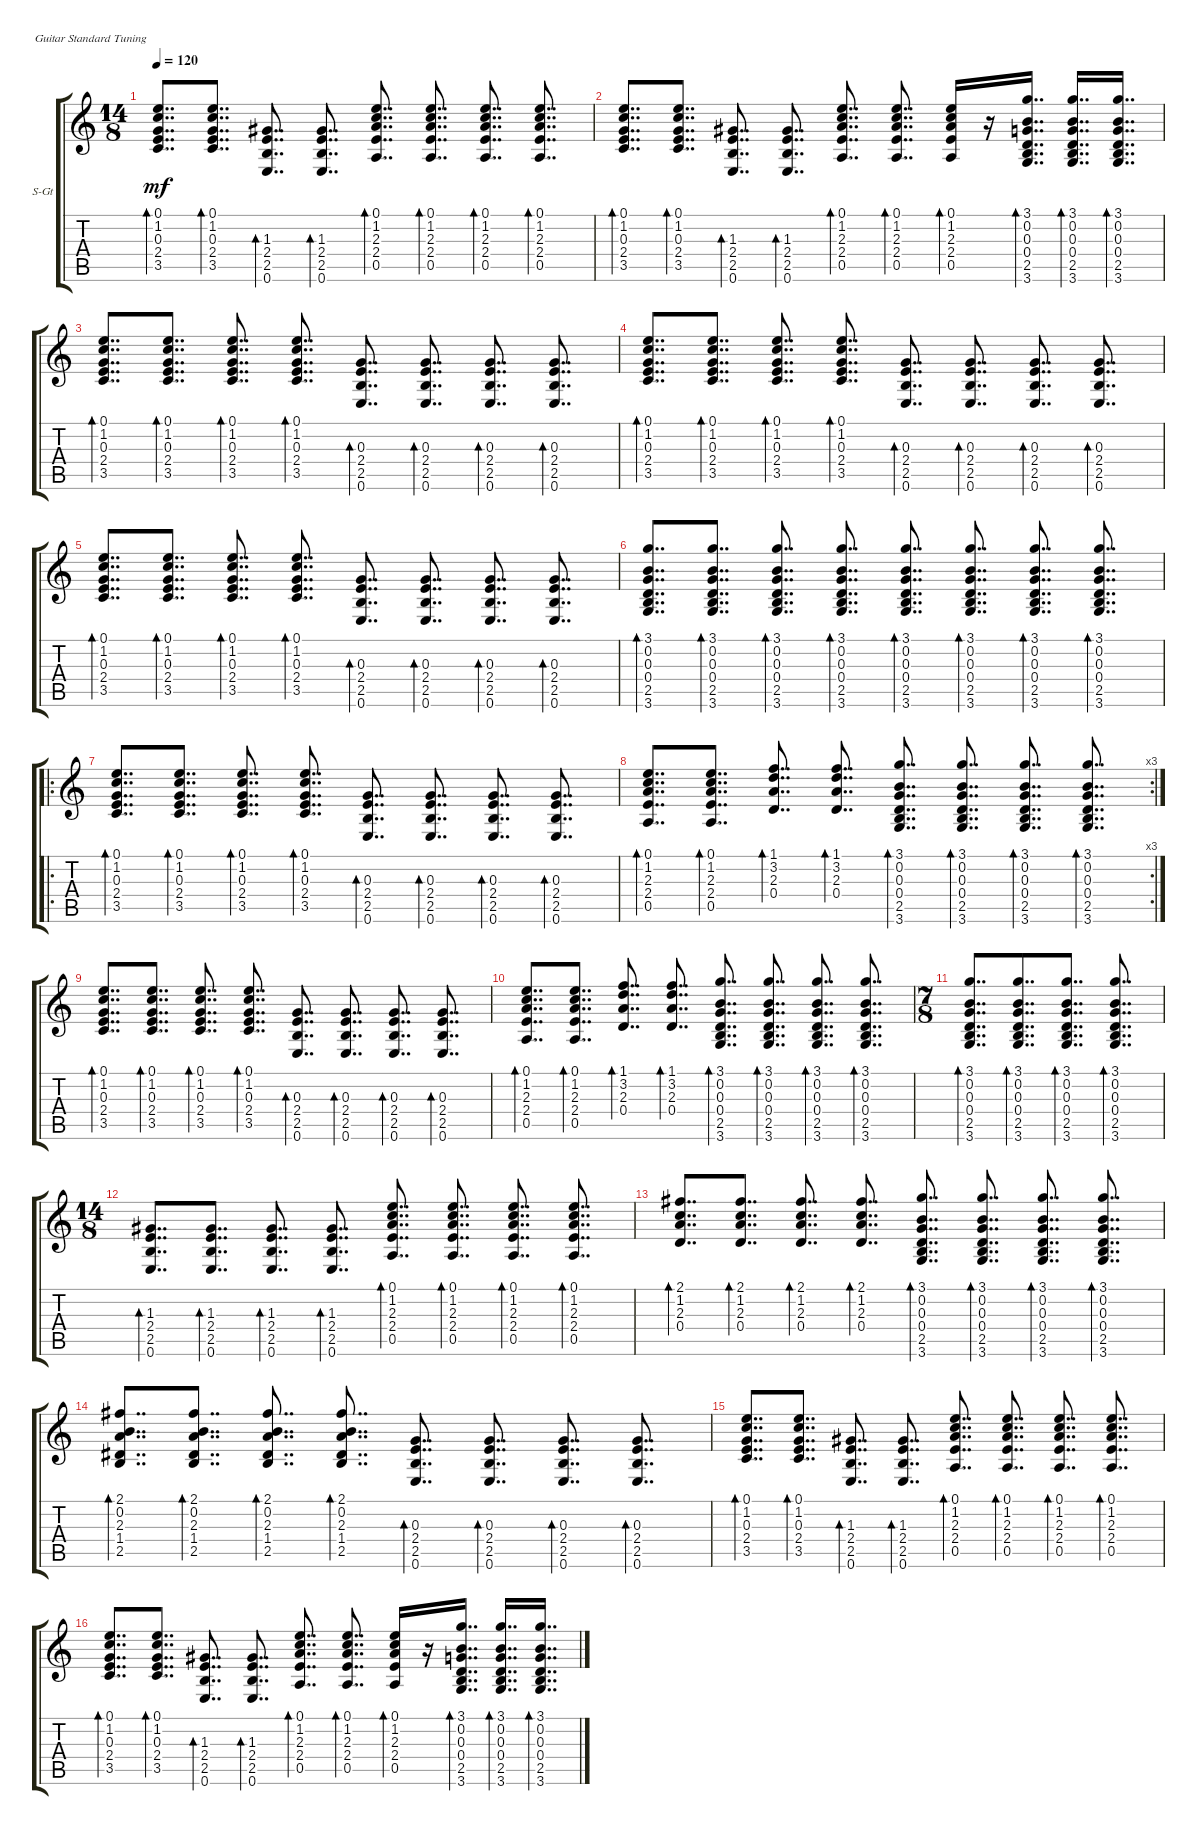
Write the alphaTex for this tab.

\defaultSystemsLayout 4
\bracketExtendMode groupsimilarinstruments
\firstSystemTrackNameOrientation horizontal
\otherSystemsTrackNameOrientation horizontal
\track ("Steel Guitar" "S-Gt") {instrument acousticguitarsteel}
\staff {score tabs}
\tuning (E4 B3 G3 D3 A2 E2)
\ts (14 8)
\tempo 120
\clef g2
\ks c
(3.5 2.4 0.3 1.2 0.1).8{dd bd 37 dy mf} (3.5 2.4 0.3 1.2 0.1).8{dd bd 37} (0.6 2.5 2.4 1.3).8{dd bd 33} (0.6 2.5 2.4 1.3).8{dd bd 33} (0.5 2.4 2.3 1.2 0.1).8{dd bd 37} (0.5 2.4 2.3 1.2 0.1).8{dd bd 37} (0.5 2.4 2.3 1.2 0.1).8{dd bd 37} (0.5 2.4 2.3 1.2 0.1).8{dd bd 37} |
(3.5 2.4 0.3 1.2 0.1).8{dd bd 37} (3.5 2.4 0.3 1.2 0.1).8{dd bd 37} (0.6 2.5 2.4 1.3).8{dd bd 33} (0.6 2.5 2.4 1.3).8{dd bd 33} (0.5 2.4 2.3 1.2 0.1).8{dd bd 37} (0.5 2.4 2.3 1.2 0.1).8{dd bd 37} (0.5 2.4 2.3 1.2 0.1).16{bd 30} r.16 (3.6 2.5 0.4 0.3 0.2 3.1).16{dd bd 34} (3.6 2.5 0.4 0.3 0.2 3.1).16{dd bd 34} (3.6 2.5 0.4 0.3 0.2 3.1).16{dd bd 34} |
(3.5 2.4 0.3 1.2 0.1).8{dd bd 36} (3.5 2.4 0.3 1.2 0.1).8{dd bd 36} (3.5 2.4 0.3 1.2 0.1).8{dd bd 36} (3.5 2.4 0.3 1.2 0.1).8{dd bd 36} (0.6 2.5 2.4 0.3).8{dd bd 35} (0.6 2.5 2.4 0.3).8{dd bd 35} (0.6 2.5 2.4 0.3).8{dd bd 35} (0.6 2.5 2.4 0.3).8{dd bd 35} |
(3.5 2.4 0.3 1.2 0.1).8{dd bd 36} (3.5 2.4 0.3 1.2 0.1).8{dd bd 36} (3.5 2.4 0.3 1.2 0.1).8{dd bd 36} (3.5 2.4 0.3 1.2 0.1).8{dd bd 36} (0.6 2.5 2.4 0.3).8{dd bd 35} (0.6 2.5 2.4 0.3).8{dd bd 35} (0.6 2.5 2.4 0.3).8{dd bd 35} (0.6 2.5 2.4 0.3).8{dd bd 35} |
(3.5 2.4 0.3 1.2 0.1).8{dd bd 36} (3.5 2.4 0.3 1.2 0.1).8{dd bd 36} (3.5 2.4 0.3 1.2 0.1).8{dd bd 36} (3.5 2.4 0.3 1.2 0.1).8{dd bd 36} (0.6 2.5 2.4 0.3).8{dd bd 35} (0.6 2.5 2.4 0.3).8{dd bd 35} (0.6 2.5 2.4 0.3).8{dd bd 35} (0.6 2.5 2.4 0.3).8{dd bd 35} |
(3.6 2.5 0.4 0.3 0.2 3.1).8{dd bd 34} (3.6 2.5 0.4 0.3 0.2 3.1).8{dd bd 34} (3.6 2.5 0.4 0.3 0.2 3.1).8{dd bd 34} (3.6 2.5 0.4 0.3 0.2 3.1).8{dd bd 34} (3.6 2.5 0.4 0.3 0.2 3.1).8{dd bd 34} (3.6 2.5 0.4 0.3 0.2 3.1).8{dd bd 34} (3.6 2.5 0.4 0.3 0.2 3.1).8{dd bd 34} (3.6 2.5 0.4 0.3 0.2 3.1).8{dd bd 34} |
\ro
(3.5 2.4 0.3 1.2 0.1).8{dd bd 36} (3.5 2.4 0.3 1.2 0.1).8{dd bd 36} (3.5 2.4 0.3 1.2 0.1).8{dd bd 36} (3.5 2.4 0.3 1.2 0.1).8{dd bd 36} (0.6 2.5 2.4 0.3).8{dd bd 35} (0.6 2.5 2.4 0.3).8{dd bd 35} (0.6 2.5 2.4 0.3).8{dd bd 35} (0.6 2.5 2.4 0.3).8{dd bd 35} |
\rc 3
(0.5 2.4 2.3 1.2 0.1).8{dd bd 37} (0.5 2.4 2.3 1.2 0.1).8{dd bd 37} (0.4 2.3 3.2 1.1).8{dd bd 36} (0.4 2.3 3.2 1.1).8{dd bd 36} (3.6 2.5 0.4 0.3 0.2 3.1).8{dd bd 34} (3.6 2.5 0.4 0.3 0.2 3.1).8{dd bd 34} (3.6 2.5 0.4 0.3 0.2 3.1).8{dd bd 34} (3.6 2.5 0.4 0.3 0.2 3.1).8{dd bd 34} |
(3.5 2.4 0.3 1.2 0.1).8{dd bd 36} (3.5 2.4 0.3 1.2 0.1).8{dd bd 36} (3.5 2.4 0.3 1.2 0.1).8{dd bd 36} (3.5 2.4 0.3 1.2 0.1).8{dd bd 36} (0.6 2.5 2.4 0.3).8{dd bd 35} (0.6 2.5 2.4 0.3).8{dd bd 35} (0.6 2.5 2.4 0.3).8{dd bd 35} (0.6 2.5 2.4 0.3).8{dd bd 35} |
(0.5 2.4 2.3 1.2 0.1).8{dd bd 37} (0.5 2.4 2.3 1.2 0.1).8{dd bd 37} (0.4 2.3 3.2 1.1).8{dd bd 36} (0.4 2.3 3.2 1.1).8{dd bd 36} (3.6 2.5 0.4 0.3 0.2 3.1).8{dd bd 34} (3.6 2.5 0.4 0.3 0.2 3.1).8{dd bd 34} (3.6 2.5 0.4 0.3 0.2 3.1).8{dd bd 34} (3.6 2.5 0.4 0.3 0.2 3.1).8{dd bd 34} |
\ts (7 8)
(3.6 2.5 0.4 0.3 0.2 3.1).8{dd bd 34} (3.6 2.5 0.4 0.3 0.2 3.1).8{dd bd 34} (3.6 2.5 0.4 0.3 0.2 3.1).8{dd bd 34} (3.6 2.5 0.4 0.3 0.2 3.1).8{dd bd 34} |
\ts (14 8)
(0.6 2.5 2.4 1.3).8{dd bd 33} (0.6 2.5 2.4 1.3).8{dd bd 33} (0.6 2.5 2.4 1.3).8{dd bd 33} (0.6 2.5 2.4 1.3).8{dd bd 33} (0.5 2.4 2.3 1.2 0.1).8{dd bd 37} (0.5 2.4 2.3 1.2 0.1).8{dd bd 37} (0.5 2.4 2.3 1.2 0.1).8{dd bd 37} (0.5 2.4 2.3 1.2 0.1).8{dd bd 37} |
(0.4 2.3 1.2 2.1).8{dd bd 43} (0.4 2.3 1.2 2.1).8{dd bd 43} (0.4 2.3 1.2 2.1).8{dd bd 43} (0.4 2.3 1.2 2.1).8{dd bd 43} (3.6 2.5 0.4 0.3 0.2 3.1).8{dd bd 34} (3.6 2.5 0.4 0.3 0.2 3.1).8{dd bd 34} (3.6 2.5 0.4 0.3 0.2 3.1).8{dd bd 34} (3.6 2.5 0.4 0.3 0.2 3.1).8{dd bd 34} |
(2.5 1.4 2.3 0.2 2.1).8{dd bd 42} (2.5 1.4 2.3 0.2 2.1).8{dd bd 42} (2.5 1.4 2.3 0.2 2.1).8{dd bd 42} (2.5 1.4 2.3 0.2 2.1).8{dd bd 42} (0.6 2.5 2.4 0.3).8{dd bd 33} (0.6 2.5 2.4 0.3).8{dd bd 33} (0.6 2.5 2.4 0.3).8{dd bd 33} (0.6 2.5 2.4 0.3).8{dd bd 33} |
(3.5 2.4 0.3 1.2 0.1).8{dd bd 37} (3.5 2.4 0.3 1.2 0.1).8{dd bd 37} (0.6 2.5 2.4 1.3).8{dd bd 33} (0.6 2.5 2.4 1.3).8{dd bd 33} (0.5 2.4 2.3 1.2 0.1).8{dd bd 37} (0.5 2.4 2.3 1.2 0.1).8{dd bd 37} (0.5 2.4 2.3 1.2 0.1).8{dd bd 37} (0.5 2.4 2.3 1.2 0.1).8{dd bd 37} |
(3.5 2.4 0.3 1.2 0.1).8{dd bd 37} (3.5 2.4 0.3 1.2 0.1).8{dd bd 37} (0.6 2.5 2.4 1.3).8{dd bd 33} (0.6 2.5 2.4 1.3).8{dd bd 33} (0.5 2.4 2.3 1.2 0.1).8{dd bd 37} (0.5 2.4 2.3 1.2 0.1).8{dd bd 37} (0.5 2.4 2.3 1.2 0.1).16{bd 30} r.16 (3.6 2.5 0.4 0.3 0.2 3.1).16{dd bd 34} (3.6 2.5 0.4 0.3 0.2 3.1).16{dd bd 34} (3.6 2.5 0.4 0.3 0.2 3.1).16{dd bd 34}
